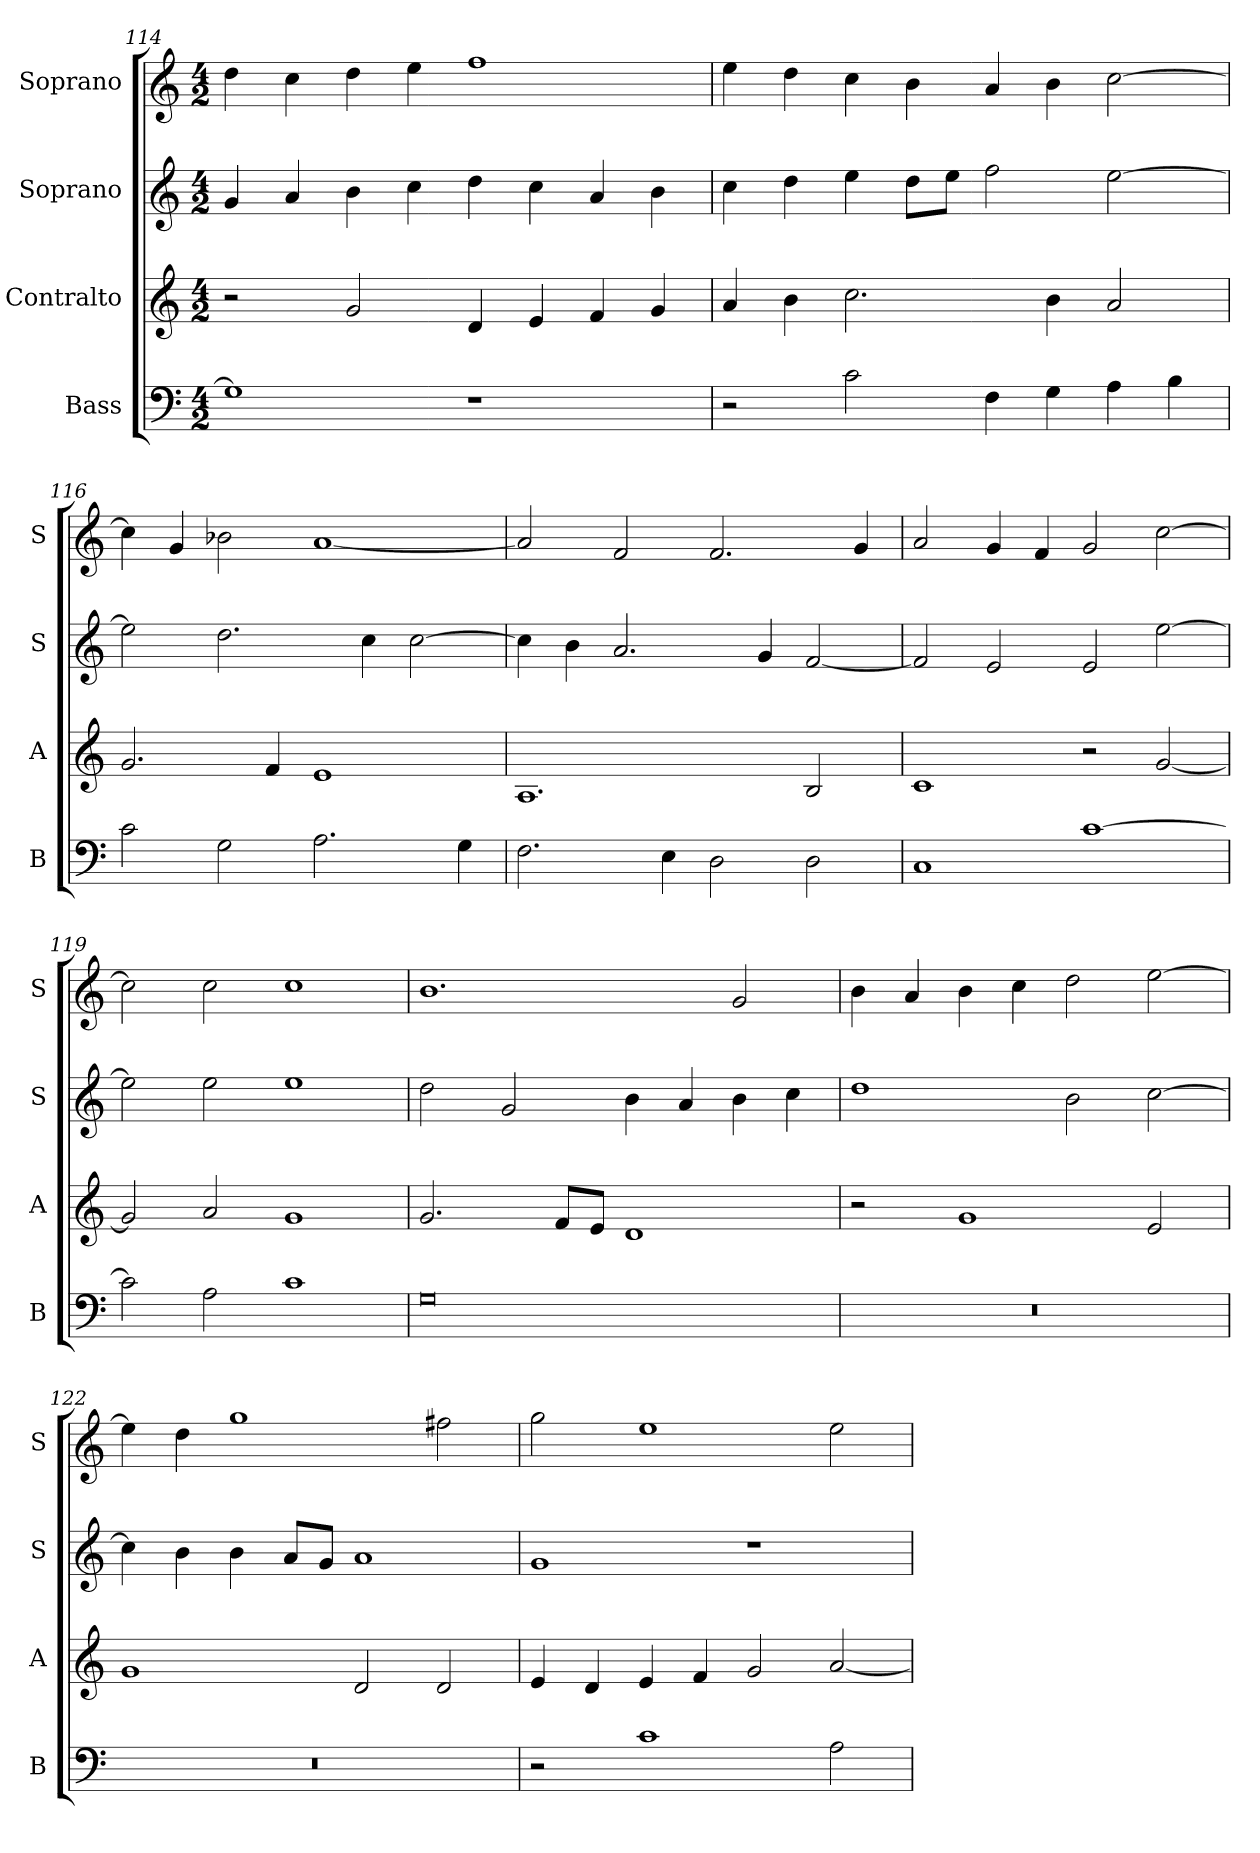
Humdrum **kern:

**kern	**kern	**kern	**kern
*part4	*part3	*part2	*part1
*staff4	*staff3	*staff2	*staff1
*I"Bass	*I"Contralto	*I"Soprano	*I"Soprano
*I'B	*I'A	*I'S	*I'S
*clefF4	*clefG2	*clefG2	*clefG2
*k[]	*k[]	*k[]	*k[]
*G:mix	*G:mix	*G:mix	*G:mix
*M4/2	*M4/2	*M4/2	*M4/2
=114	=114	=114	=114
1G]	2r	4g	4dd
.	.	4a	4cc
.	2g	4b	4dd
.	.	4cc	4ee
1r	4d	4dd	1ff
.	4e	4cc	.
.	4f	4a	.
.	4g	4b	.
=115	=115	=115	=115
2r	4a	4cc	4ee
.	4b	4dd	4dd
2c	2.cc	4ee	4cc
.	.	8dd\L	4b
.	.	8ee\J	.
4F	.	2ff	4a
4G	4b	.	4b
4A	2a	[2ee	[2cc
4B	.	.	.
=116	=116	=116	=116
2c	2.g	2ee]	4cc]
.	.	.	4g
2G	.	2.dd	2b-X
.	4f	.	.
2.A	1e	.	[1a
.	.	4cc	.
.	.	[2cc	.
4G	.	.	.
=117	=117	=117	=117
2.F	1.A	4cc]	2a]
.	.	4b	.
.	.	2.a	2f
4E	.	.	.
2D	.	.	2.f
.	.	4g	.
2D	2B	[2f	.
.	.	.	4g
=118	=118	=118	=118
1C	1c	2f]	2a
.	.	2e	4g
.	.	.	4f
[1c	2r	2e	2g
.	[2g	[2ee	[2cc
=119	=119	=119	=119
2c]	2g]	2ee]	2cc]
2A	2a	2ee	2cc
1c	1g	1ee	1cc
=120	=120	=120	=120
0G	2.g	2dd	1.b
.	.	2g	.
.	8f/L	.	.
.	8e/J	.	.
.	1d	4b	.
.	.	4a	.
.	.	4b	2g
.	.	4cc	.
=121	=121	=121	=121
0r	2r	1dd	4b
.	.	.	4a
.	1g	.	4b
.	.	.	4cc
.	.	2b	2dd
.	2e	[2cc	[2ee
=122	=122	=122	=122
0r	1g	4cc]	4ee]
.	.	4b	4dd
.	.	4b	1gg
.	.	8a/L	.
.	.	8g/J	.
.	2d	1a	.
.	2d	.	2ff#X
=123	=123	=123	=123
2r	4e	1g	2gg
.	4d	.	.
1c	4e	.	1ee
.	4f	.	.
.	2g	1r	.
2A	[2a	.	2ee
=	=	=	=
*-	*-	*-	*-
